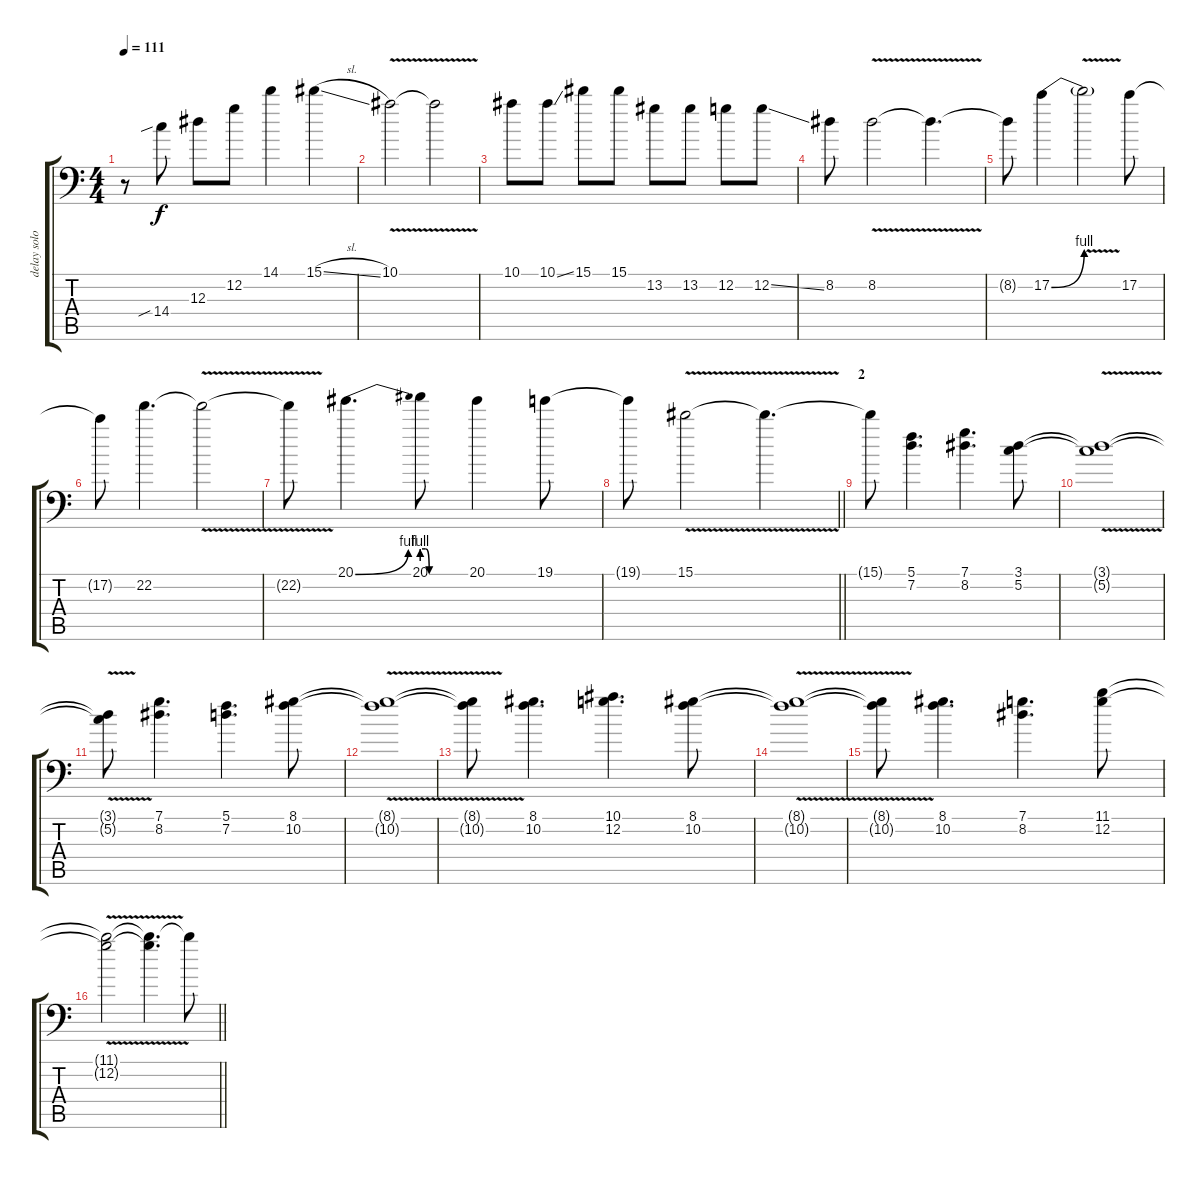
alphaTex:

\track ("delay solo" "delay solo") {mute instrument distortionguitar}
\staff {score tabs}
\tuning (C4 G3 Eb3 Bb2 F2 Bb1) {hide}
\ts (4 4)
\tempo 111
\clef f4
\ks c
r.8{dy f} 14.4{sib}.8 12.3.8 12.2.8 14.1.4 15.1{sl}.4 |
10.1{v}.2 10.1{t}.2 |
10.1.8 10.1{ss}.8 15.1.8 15.1.8 13.2.8 13.2.8 12.2.8 12.2{ss}.8 |
8.2.8 8.2{v}.2 8.2{t}.4{d} |
8.2{t}.8 17.2{be (bend 0 0 60 4)}.4 17.2{v t}.2 17.2.8 |
17.2{t}.8 22.2.4{d} 22.2{v t}.2 |
22.2{t}.8 20.1{be (bend 0 0 60 4)}.4{d} 20.1{be (custom 0 4 5 4 10 0 30 0 60 0)}.8 20.1.4 19.1.8 |
\barLineRight lightlight
19.1{t}.8 15.1{v}.2 15.1{t}.4{d} |
\section ("" "2")
15.1{t}.8 (5.1 7.2).4{d} (7.1 8.2).4{d} (3.1 5.2).8 |
(3.1{v t} 5.2{v t}).1 |
(3.1{t} 5.2{t}).8 (7.1 8.2).4{d} (5.1 7.2).4{d} (8.1 10.2).8 |
(8.1{v t} 10.2{v t}).1 |
(8.1{t} 10.2{t}).8 (8.1 10.2).4{d} (10.1 12.2).4{d} (8.1 10.2).8 |
(8.1{v t} 10.2{v t}).1 |
(8.1{t} 10.2{t}).8 (8.1 10.2).4{d} (7.1 8.2).4{d} (11.1 12.2).8 |
\barLineRight lightlight
(11.1{v t} 12.2{v t}).2 (11.1{t} 12.2{t}).4{d} 11.1{t}.8
